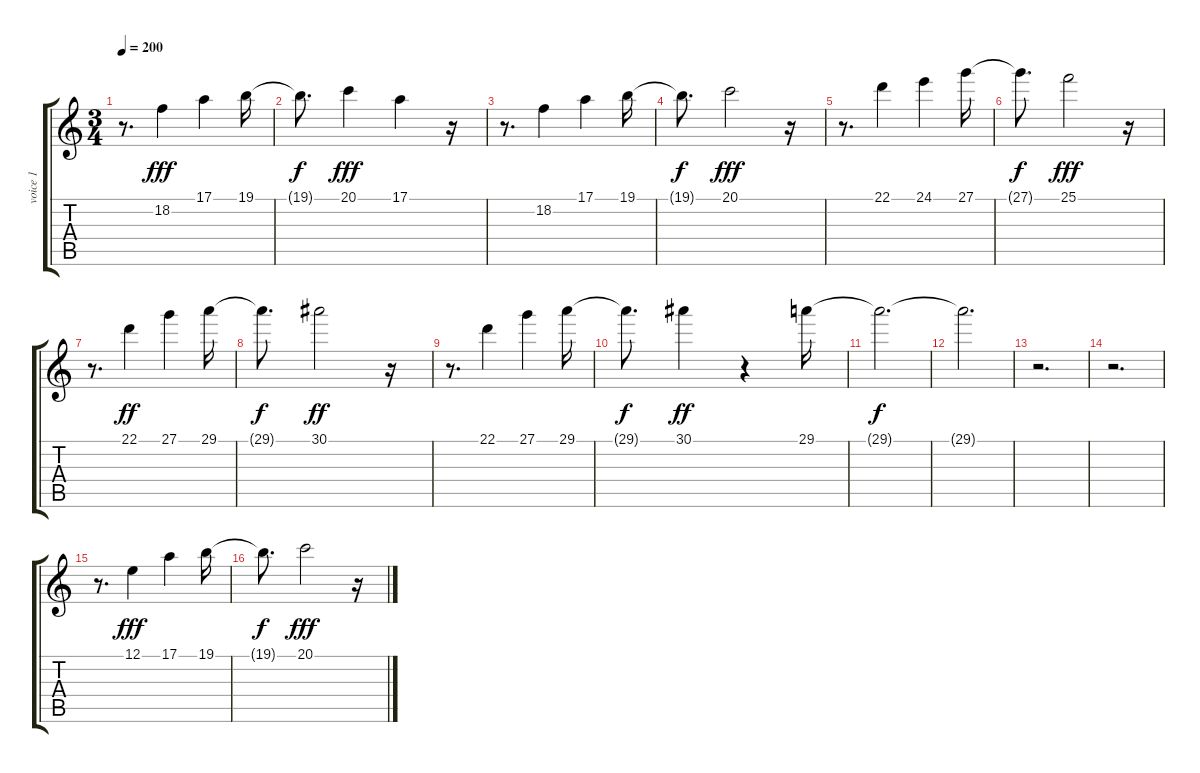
\track ("voice 1" "voice 1") {instrument synthvoice}
\staff {score tabs}
\tuning (E4 B3 G3 D3 A2 E2) {hide}
\ts (3 4)
\tempo 200
\clef g2
\ks c
r.8{d dy fff} 18.2.4 17.1.4 19.1.16 |
19.1{t}.8{d dy f} 20.1.4{dy fff} 17.1.4 r.16 |
r.8{d} 18.2.4 17.1.4 19.1.16 |
19.1{t}.8{d dy f} 20.1.2{dy fff} r.16 |
r.8{d} 22.1.4 24.1.4 27.1.16 |
27.1{t}.8{d dy f} 25.1.2{dy fff} r.16 |
r.8{d} 22.1.4{dy ff} 27.1.4 29.1.16 |
29.1{t}.8{d dy f} 30.1.2{dy ff} r.16 |
r.8{d} 22.1.4 27.1.4 29.1.16 |
29.1{t}.8{d dy f} 30.1.4{dy ff} r.4 29.1.16 |
29.1{t}.2{d dy f} |
29.1{t}.2{d} |
r.2{d} |
r.2{d} |
r.8{d} 12.1.4{dy fff} 17.1.4 19.1.16 |
19.1{t}.8{d dy f} 20.1.2{dy fff} r.16
